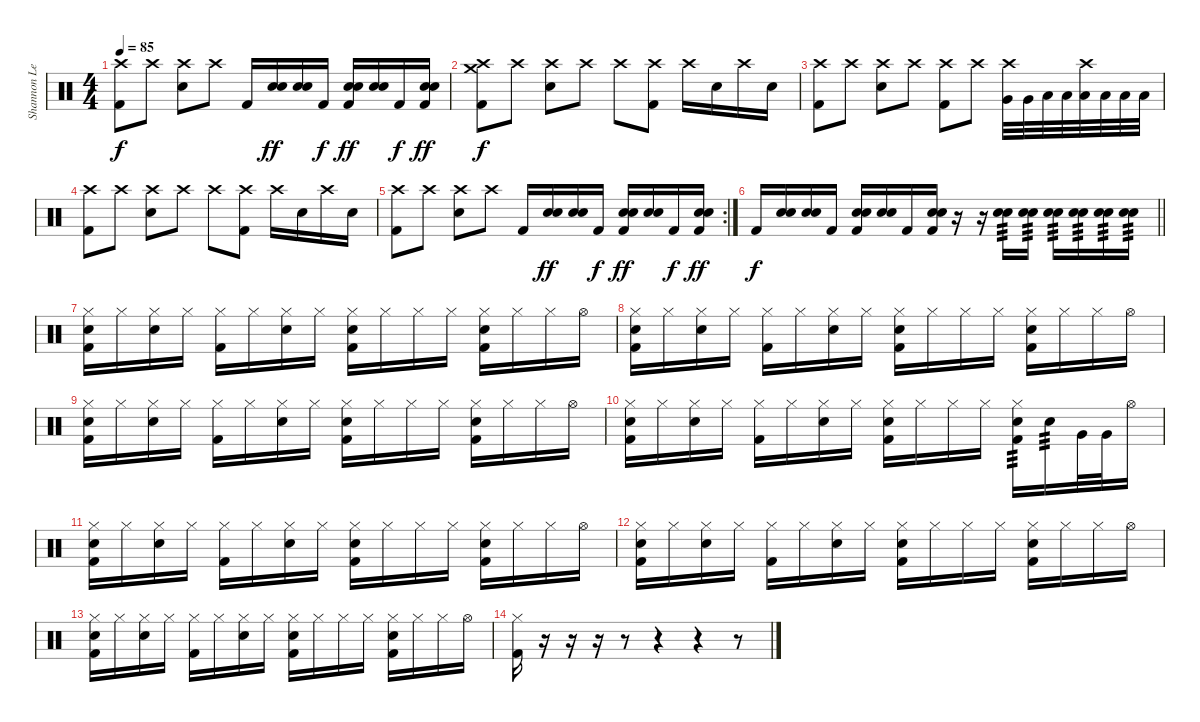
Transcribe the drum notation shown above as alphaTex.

\track ("Shannon Leto (Percussion)" "Shannon Le") {instrument percussion}
\staff {score}
\articulation defaults
\ts (4 4)
\tempo 85
\clef neutral
\ks c
("Crash high (hit)" "Kick (hit) 2").8{dy f} "Crash high (hit)".8 ("Crash high (hit)" "Electric Snare (hit)").8 "Crash high (hit)".8 "Kick (hit) 2".16 ("Electric Snare (hit)" "Electric Snare (hit)").16{dy ff} ("Electric Snare (hit)" "Electric Snare (hit)").16 "Kick (hit) 2".16{dy f} ("Electric Snare (hit)" "Electric Snare (hit)" "Kick (hit) 2").16{dy ff} ("Electric Snare (hit)" "Electric Snare (hit)").16 "Kick (hit) 2".16{dy f} ("Electric Snare (hit)" "Electric Snare (hit)" "Kick (hit) 2").16{dy ff} |
("Crash high (hit)" "Crash medium (hit)" "Kick (hit) 2").8{dy f} "Crash high (hit)".8 ("Crash high (hit)" "Electric Snare (hit)").8 "Crash high (hit)".8 "Crash high (hit)".8 ("Crash high (hit)" "Kick (hit) 2").8 "Crash high (hit)".16 "Electric Snare (hit)".16 "Crash high (hit)".16 "Electric Snare (hit)".16 |
("Crash high (hit)" "Kick (hit) 2").8 "Crash high (hit)".8 ("Crash high (hit)" "Electric Snare (hit)").8 "Crash high (hit)".8 ("Crash high (hit)" "Kick (hit) 2").8 "Crash high (hit)".8 ("Crash high (hit)" "Very Low Tom (hit)").32 "Very Low Tom (hit)".32 "Low Tom (hit)".32 "Low Tom (hit)".32 ("Crash high (hit)" "Low Floor Tom (hit)").32 "Low Floor Tom (hit)".32 "Low Tom (hit)".32 "Low Tom (hit)".32 |
("Crash high (hit)" "Kick (hit) 2").8 "Crash high (hit)".8 ("Crash high (hit)" "Electric Snare (hit)").8 "Crash high (hit)".8 "Crash high (hit)".8 ("Crash high (hit)" "Kick (hit) 2").8 "Crash high (hit)".16 "Electric Snare (hit)".16 "Crash high (hit)".16 "Electric Snare (hit)".16 |
\rc 2
("Crash high (hit)" "Kick (hit) 2").8 "Crash high (hit)".8 ("Crash high (hit)" "Electric Snare (hit)").8 "Crash high (hit)".8 "Kick (hit) 2".16 ("Electric Snare (hit)" "Electric Snare (hit)").16{dy ff} ("Electric Snare (hit)" "Electric Snare (hit)").16 "Kick (hit) 2".16{dy f} ("Electric Snare (hit)" "Electric Snare (hit)" "Kick (hit) 2").16{dy ff} ("Electric Snare (hit)" "Electric Snare (hit)").16 "Kick (hit) 2".16{dy f} ("Electric Snare (hit)" "Electric Snare (hit)" "Kick (hit) 2").16{dy ff} |
\barLineRight lightlight "Kick (hit) 2".16{dy f}
("Electric Snare (hit)" "Electric Snare (hit)").16 ("Electric Snare (hit)" "Electric Snare (hit)").16 "Kick (hit) 2".16 ("Electric Snare (hit)" "Electric Snare (hit)" "Kick (hit) 2").16 ("Electric Snare (hit)" "Electric Snare (hit)").16 "Kick (hit) 2".16 ("Electric Snare (hit)" "Electric Snare (hit)" "Kick (hit) 2").16 r.16 r.16 ("Electric Snare (hit)" "Electric Snare (hit)").16{tp 3} ("Electric Snare (hit)" "Electric Snare (hit)").16{tp 3} ("Electric Snare (hit)" "Electric Snare (hit)").16{tp 3} ("Electric Snare (hit)" "Electric Snare (hit)").16{tp 3} ("Electric Snare (hit)" "Electric Snare (hit)").16{tp 3} ("Electric Snare (hit)" "Electric Snare (hit)").16{tp 3} |
("Hi-Hat (closed)" "Electric Snare (hit)" "Kick (hit) 2").16 "Hi-Hat (closed)".16 ("Hi-Hat (closed)" "Electric Snare (hit)").16 "Hi-Hat (closed)".16 ("Hi-Hat (closed)" "Kick (hit) 2").16 "Hi-Hat (closed)".16 ("Hi-Hat (closed)" "Electric Snare (hit)").16 "Hi-Hat (closed)".16 ("Hi-Hat (closed)" "Electric Snare (hit)" "Kick (hit) 2").16 "Hi-Hat (closed)".16 "Hi-Hat (closed)".16 "Hi-Hat (closed)".16 ("Hi-Hat (closed)" "Electric Snare (hit)" "Kick (hit) 2").16 "Hi-Hat (closed)".16 "Hi-Hat (closed)".16 "Hi-Hat (open)".16 |
("Hi-Hat (closed)" "Electric Snare (hit)" "Kick (hit) 2").16 "Hi-Hat (closed)".16 ("Hi-Hat (closed)" "Electric Snare (hit)").16 "Hi-Hat (closed)".16 ("Hi-Hat (closed)" "Kick (hit) 2").16 "Hi-Hat (closed)".16 ("Hi-Hat (closed)" "Electric Snare (hit)").16 "Hi-Hat (closed)".16 ("Hi-Hat (closed)" "Electric Snare (hit)" "Kick (hit) 2").16 "Hi-Hat (closed)".16 "Hi-Hat (closed)".16 "Hi-Hat (closed)".16 ("Hi-Hat (closed)" "Electric Snare (hit)" "Kick (hit) 2").16 "Hi-Hat (closed)".16 "Hi-Hat (closed)".16 "Hi-Hat (open)".16 |
("Hi-Hat (closed)" "Electric Snare (hit)" "Kick (hit) 2").16 "Hi-Hat (closed)".16 ("Hi-Hat (closed)" "Electric Snare (hit)").16 "Hi-Hat (closed)".16 ("Hi-Hat (closed)" "Kick (hit) 2").16 "Hi-Hat (closed)".16 ("Hi-Hat (closed)" "Electric Snare (hit)").16 "Hi-Hat (closed)".16 ("Hi-Hat (closed)" "Electric Snare (hit)" "Kick (hit) 2").16 "Hi-Hat (closed)".16 "Hi-Hat (closed)".16 "Hi-Hat (closed)".16 ("Hi-Hat (closed)" "Electric Snare (hit)" "Kick (hit) 2").16 "Hi-Hat (closed)".16 "Hi-Hat (closed)".16 "Hi-Hat (open)".16 |
("Hi-Hat (closed)" "Electric Snare (hit)" "Kick (hit) 2").16 "Hi-Hat (closed)".16 ("Hi-Hat (closed)" "Electric Snare (hit)").16 "Hi-Hat (closed)".16 ("Hi-Hat (closed)" "Kick (hit) 2").16 "Hi-Hat (closed)".16 ("Hi-Hat (closed)" "Electric Snare (hit)").16 "Hi-Hat (closed)".16 ("Hi-Hat (closed)" "Electric Snare (hit)" "Kick (hit) 2").16 "Hi-Hat (closed)".16 "Hi-Hat (closed)".16 "Hi-Hat (closed)".16 ("Hi-Hat (closed)" "Electric Snare (hit)" "Kick (hit) 2").16{tp 3} "Electric Snare (hit)".16{tp 3} "Very Low Tom (hit)".32 "Very Low Tom (hit)".32 "Hi-Hat (open)".16 |
("Hi-Hat (closed)" "Electric Snare (hit)" "Kick (hit) 2").16 "Hi-Hat (closed)".16 ("Hi-Hat (closed)" "Electric Snare (hit)").16 "Hi-Hat (closed)".16 ("Hi-Hat (closed)" "Kick (hit) 2").16 "Hi-Hat (closed)".16 ("Hi-Hat (closed)" "Electric Snare (hit)").16 "Hi-Hat (closed)".16 ("Hi-Hat (closed)" "Electric Snare (hit)" "Kick (hit) 2").16 "Hi-Hat (closed)".16 "Hi-Hat (closed)".16 "Hi-Hat (closed)".16 ("Hi-Hat (closed)" "Electric Snare (hit)" "Kick (hit) 2").16 "Hi-Hat (closed)".16 "Hi-Hat (closed)".16 "Hi-Hat (open)".16 |
("Hi-Hat (closed)" "Electric Snare (hit)" "Kick (hit) 2").16 "Hi-Hat (closed)".16 ("Hi-Hat (closed)" "Electric Snare (hit)").16 "Hi-Hat (closed)".16 ("Hi-Hat (closed)" "Kick (hit) 2").16 "Hi-Hat (closed)".16 ("Hi-Hat (closed)" "Electric Snare (hit)").16 "Hi-Hat (closed)".16 ("Hi-Hat (closed)" "Electric Snare (hit)" "Kick (hit) 2").16 "Hi-Hat (closed)".16 "Hi-Hat (closed)".16 "Hi-Hat (closed)".16 ("Hi-Hat (closed)" "Electric Snare (hit)" "Kick (hit) 2").16 "Hi-Hat (closed)".16 "Hi-Hat (closed)".16 "Hi-Hat (open)".16 |
("Hi-Hat (closed)" "Electric Snare (hit)" "Kick (hit) 2").16 "Hi-Hat (closed)".16 ("Hi-Hat (closed)" "Electric Snare (hit)").16 "Hi-Hat (closed)".16 ("Hi-Hat (closed)" "Kick (hit) 2").16 "Hi-Hat (closed)".16 ("Hi-Hat (closed)" "Electric Snare (hit)").16 "Hi-Hat (closed)".16 ("Hi-Hat (closed)" "Electric Snare (hit)" "Kick (hit) 2").16 "Hi-Hat (closed)".16 "Hi-Hat (closed)".16 "Hi-Hat (closed)".16 ("Hi-Hat (closed)" "Electric Snare (hit)" "Kick (hit) 2").16 "Hi-Hat (closed)".16 "Hi-Hat (closed)".16 "Hi-Hat (open)".16 |
("Hi-Hat (closed)" "Kick (hit) 2").16 r.16 r.16 r.16 r.8 r.4 r.4 r.8
